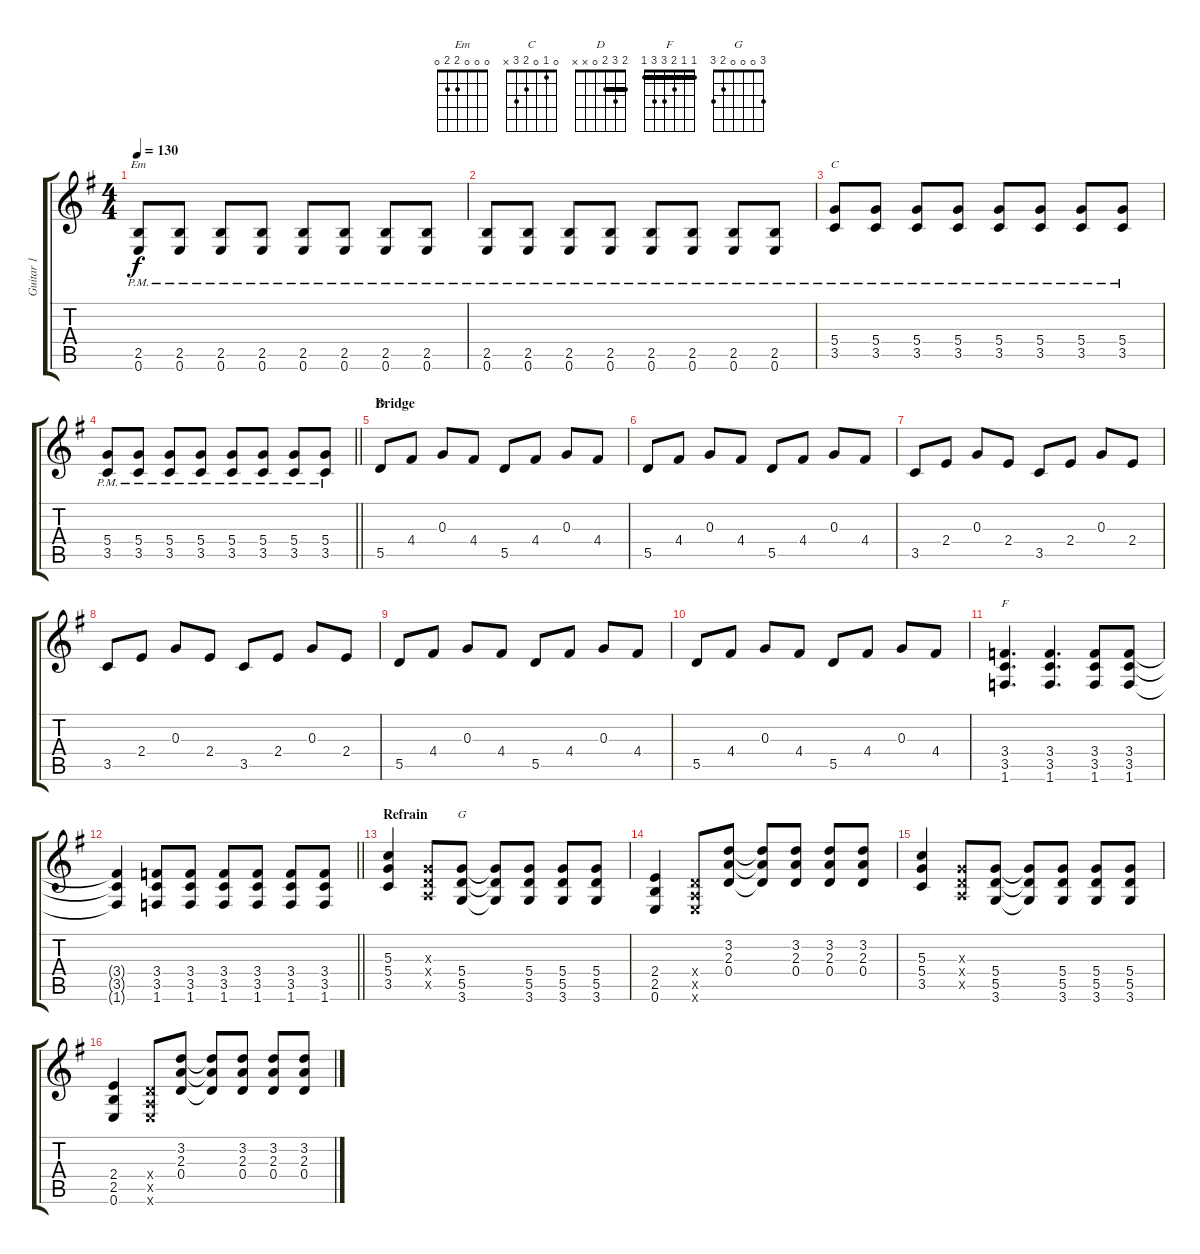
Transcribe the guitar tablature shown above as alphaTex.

\track ("Guitar 1" "Guitar 1") {instrument distortionguitar}
\staff {score tabs}
\tuning (E4 B3 G3 D3 A2 E2) {hide}
\chord ("Em" 0 0 0 2 2 0)
\chord ("C" 0 1 0 2 3 x)
\chord ("D" 2 3 2 0 x x) {barre 2}
\chord ("F" 1 1 2 3 3 1) {barre 1}
\chord ("G" 3 0 0 0 2 3)
\ts (4 4)
\tempo 130
\clef g2
\ks g
(2.5{pm} 0.6{pm}).8{ch "Em" dy f} (2.5{pm} 0.6{pm}).8 (2.5{pm} 0.6{pm}).8 (2.5{pm} 0.6{pm}).8 (2.5{pm} 0.6{pm}).8 (2.5{pm} 0.6{pm}).8 (2.5{pm} 0.6{pm}).8 (2.5{pm} 0.6{pm}).8 |
(2.5{pm} 0.6{pm}).8 (2.5{pm} 0.6{pm}).8 (2.5{pm} 0.6{pm}).8 (2.5{pm} 0.6{pm}).8 (2.5{pm} 0.6{pm}).8 (2.5{pm} 0.6{pm}).8 (2.5{pm} 0.6{pm}).8 (2.5{pm} 0.6{pm}).8 |
(5.4{pm} 3.5{pm}).8{ch "C"} (5.4{pm} 3.5{pm}).8 (5.4{pm} 3.5{pm}).8 (5.4{pm} 3.5{pm}).8 (5.4{pm} 3.5{pm}).8 (5.4{pm} 3.5{pm}).8 (5.4{pm} 3.5{pm}).8 (5.4{pm} 3.5{pm}).8 |
\barLineRight lightlight
(5.4{pm} 3.5{pm}).8 (5.4{pm} 3.5{pm}).8 (5.4{pm} 3.5{pm}).8 (5.4{pm} 3.5{pm}).8 (5.4{pm} 3.5{pm}).8 (5.4{pm} 3.5{pm}).8 (5.4{pm} 3.5{pm}).8 (5.4{pm} 3.5{pm}).8 |
\section ("" "Bridge")
5.5.8{ch "D"} 4.4.8 0.3.8 4.4.8 5.5.8 4.4.8 0.3.8 4.4.8 |
5.5.8 4.4.8 0.3.8 4.4.8 5.5.8 4.4.8 0.3.8 4.4.8 |
3.5.8 2.4.8 0.3.8 2.4.8 3.5.8 2.4.8 0.3.8 2.4.8 |
3.5.8 2.4.8 0.3.8 2.4.8 3.5.8 2.4.8 0.3.8 2.4.8 |
5.5.8 4.4.8 0.3.8 4.4.8 5.5.8 4.4.8 0.3.8 4.4.8 |
5.5.8 4.4.8 0.3.8 4.4.8 5.5.8 4.4.8 0.3.8 4.4.8 |
(3.4 3.5 1.6).4{d ch "F"} (3.4 3.5 1.6).4{d} (3.4 3.5 1.6).8 (3.4 3.5 1.6).8 |
\barLineRight lightlight
(3.4{t} 3.5{t} 1.6{t}).4 (3.4 3.5 1.6).8 (3.4 3.5 1.6).8 (3.4 3.5 1.6).8 (3.4 3.5 1.6).8 (3.4 3.5 1.6).8 (3.4 3.5 1.6).8 |
\section ("" "Refrain")
(5.3 5.4 3.5).4 (0.3{x} 0.4{x} 0.5{x}).8 (5.4 5.5 3.6).8{ch "G"} (5.4{t} 5.5{t} 3.6{t}).8 (5.4 5.5 3.6).8 (5.4 5.5 3.6).8 (5.4 5.5 3.6).8 |
(2.4 2.5 0.6).4 (0.4{x} 0.5{x} 0.6{x}).8 (3.2 2.3 0.4).8 (3.2{t} 2.3{t} 0.4{t}).8 (3.2 2.3 0.4).8 (3.2 2.3 0.4).8 (3.2 2.3 0.4).8 |
(5.3 5.4 3.5).4 (0.3{x} 0.4{x} 0.5{x}).8 (5.4 5.5 3.6).8 (5.4{t} 5.5{t} 3.6{t}).8 (5.4 5.5 3.6).8 (5.4 5.5 3.6).8 (5.4 5.5 3.6).8 |
(2.4 2.5 0.6).4 (0.4{x} 0.5{x} 0.6{x}).8 (3.2 2.3 0.4).8 (3.2{t} 2.3{t} 0.4{t}).8 (3.2 2.3 0.4).8 (3.2 2.3 0.4).8 (3.2 2.3 0.4).8
